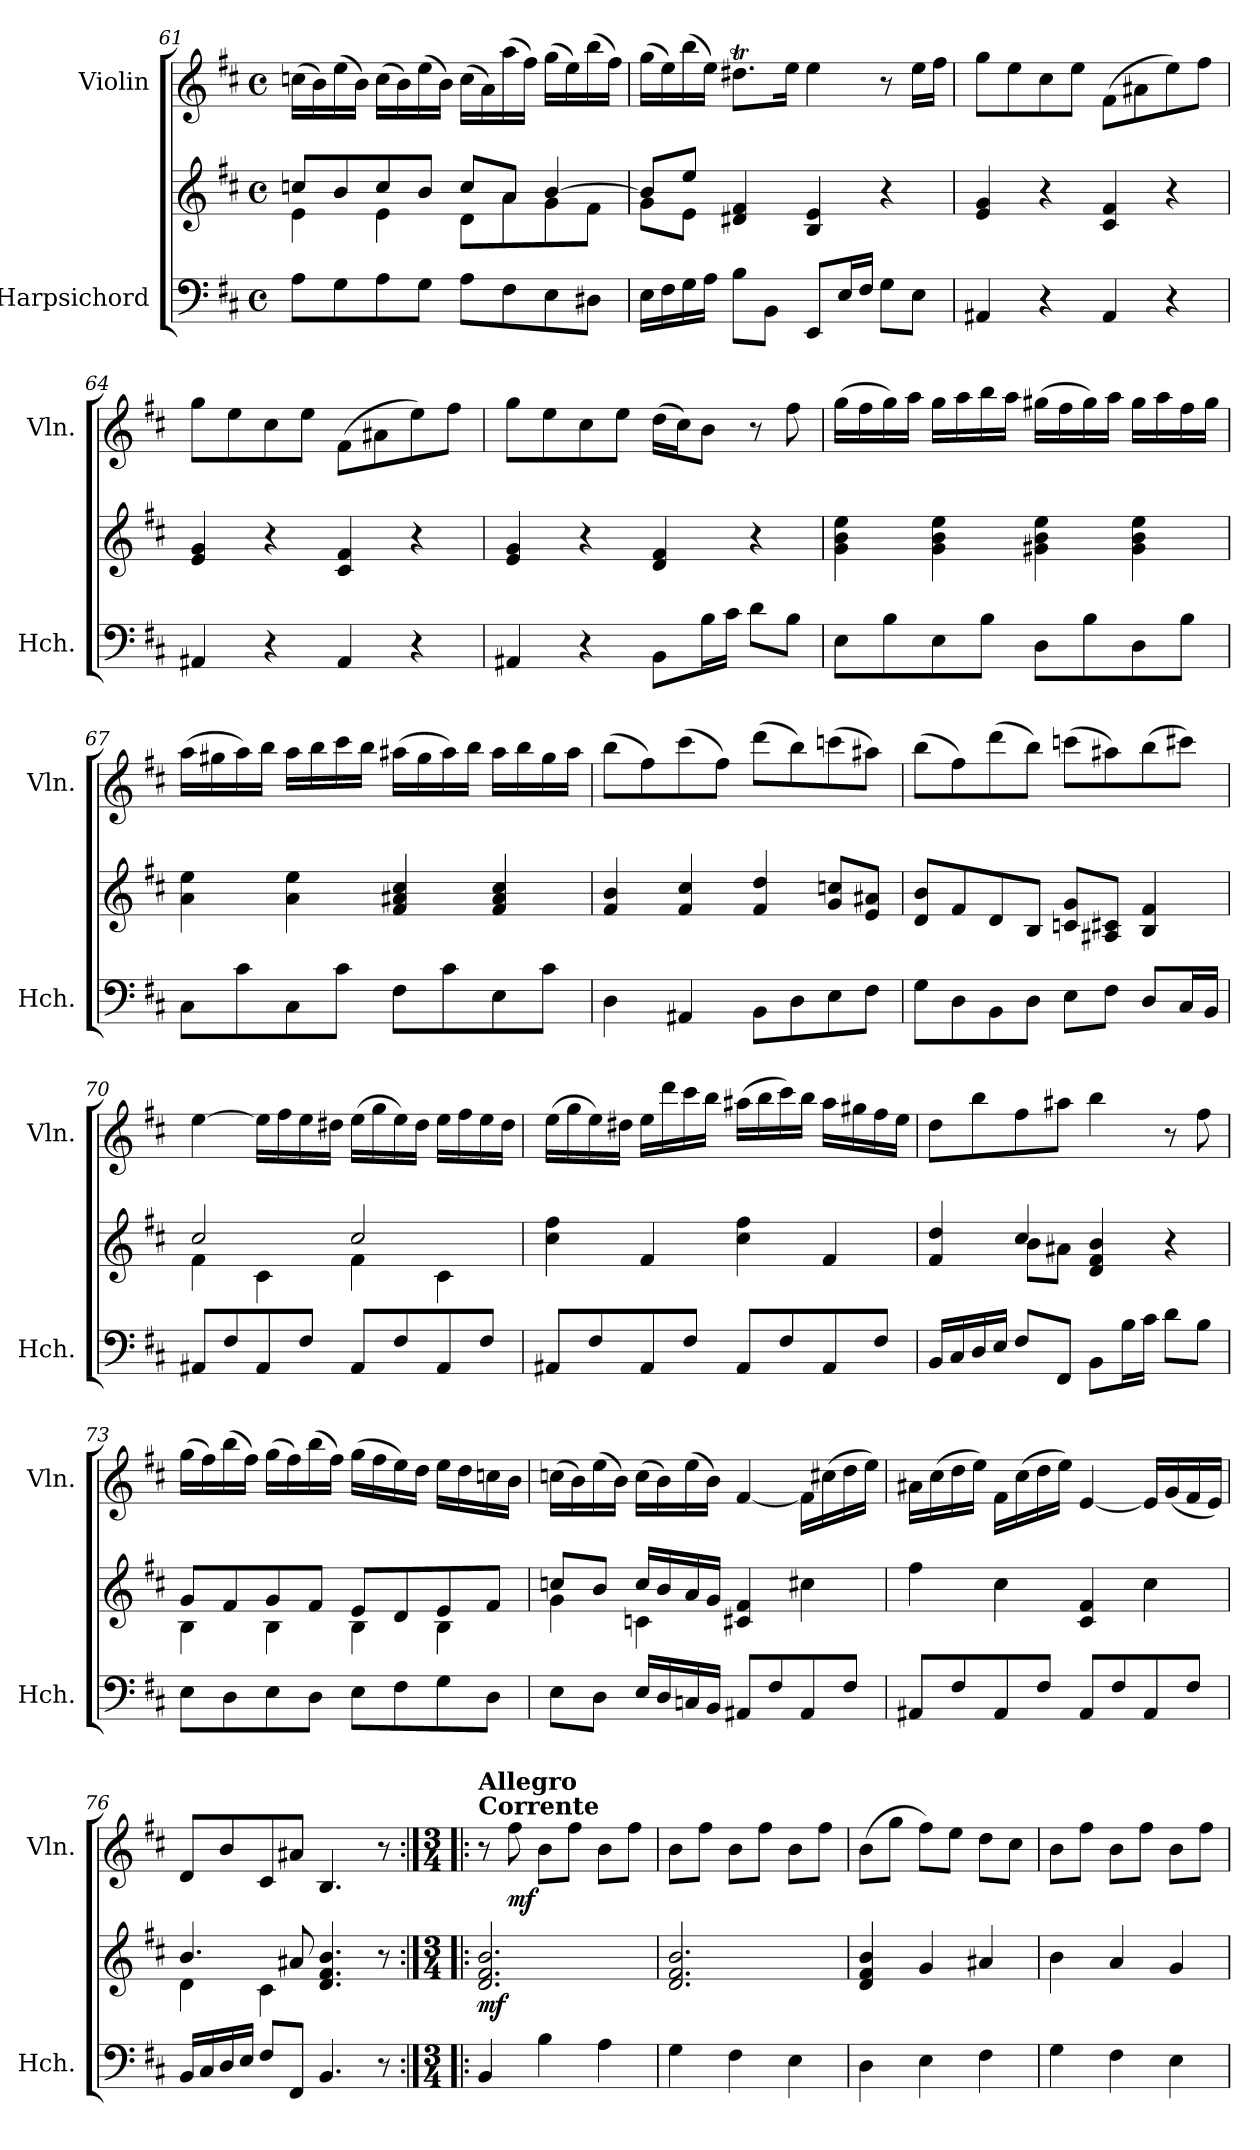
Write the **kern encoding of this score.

**kern	**kern	**dynam	**kern	**dynam
*part2	*part2	*part2	*part1	*part1
*staff3	*staff2	*staff2/3	*staff1	*staff1
*I"Harpsichord	*	*	*I"Violin	*
*I'Hch.	*	*	*I'Vln.	*
*clefF4	*clefG2	*	*clefG2	*
*k[f#c#]	*k[f#c#]	*	*k[f#c#]	*
*M4/4	*M4/4	*	*M4/4	*
*met(c)	*met(c)	*	*met(c)	*
=61	=61	=61	=61	=61
*	*^	*	*	*
8A\L	8ccn/L	4e\	.	(>16ccn\LL	.
.	.	.	.	16b\)	.
8G\	8b/	.	.	(>16ee\	.
.	.	.	.	16b\JJ)	.
8A\	8cc/	4e\	.	(>16cc\LL	.
.	.	.	.	16b\)	.
8G\J	8b/J	.	.	(>16ee\	.
.	.	.	.	16b\JJ)	.
8A\L	8cc/L	8d\L	.	(>16cc\LL	.
.	.	.	.	16a\)	.
8F#\	8a/J	8a\	.	(>16aa\	.
.	.	.	.	16ff#\JJ)	.
8E\	[4b/	8g\	.	(>16gg\LL	.
.	.	.	.	16ee\)	.
8D#X\J	.	8f#\J	.	(>16bb\	.
.	.	.	.	16ff#\JJ)	.
=62	=62	=62	=62	=62	=62
16E\LL	8b/L]	8g\L	.	(>16gg\LL	.
16F#\	.	.	.	16ee\)	.
16G\	8ee/J	8e\J	.	(>16bb\	.
16A\JJ	.	.	.	16ee\JJ)	.
8B\L	4d#X/ 4f#/	2.ryy	.	8.dd#Xt\L	.
8BB\J	.	.	.	.	.
.	.	.	.	16ee\Jk	.
8EE/L	4B/ 4e/	.	.	4ee\	.
16E/L	.	.	.	.	.
16F#/JJ	.	.	.	.	.
8G\L	4r	.	.	8r	.
8E\J	.	.	.	16ee\LL	.
.	.	.	.	16ff#\JJ	.
*	*v	*v	*	*	*
!!LO:LB:g=z
=63	=63	=63	=63	=63
4AA#X/	4e/ 4g/	.	8gg\L	.
.	.	.	8ee\	.
4r	4r	.	8cc#\	.
.	.	.	8ee\J	.
4AA#/	4c#/ 4f#/	.	(>8f#\L	.
.	.	.	8a#X\	.
4r	4r	.	8ee\)	.
.	.	.	8ff#\J	.
=64	=64	=64	=64	=64
4AA#X/	4e/ 4g/	.	8gg\L	.
.	.	.	8ee\	.
4r	4r	.	8cc#\	.
.	.	.	8ee\J	.
4AA#/	4c#/ 4f#/	.	(>8f#\L	.
.	.	.	8a#X\	.
4r	4r	.	8ee\)	.
.	.	.	8ff#\J	.
=65	=65	=65	=65	=65
4AA#X/	4e/ 4g/	.	8gg\L	.
.	.	.	8ee\	.
4r	4r	.	8cc#\	.
.	.	.	8ee\J	.
8BB\L	4d/ 4f#/	.	(>16dd\LL	.
.	.	.	16cc#\J)	.
16B\L	.	.	8b\J	.
16c#\JJ	.	.	.	.
8d\L	4r	.	8r	.
8B\J	.	.	8ff#\	.
!!LO:LB:g=z
=66	=66	=66	=66	=66
8E\L	4g\ 4b\ 4ee\	.	(>16gg\LL	.
.	.	.	16ff#\	.
8B\	.	.	16gg\)	.
.	.	.	16aa\JJ	.
8E\	4g\ 4b\ 4ee\	.	16gg\LL	.
.	.	.	16aa\	.
8B\J	.	.	16bb\	.
.	.	.	16aa\JJ	.
8D\L	4g#X\ 4b\ 4ee\	.	(>16gg#X\LL	.
.	.	.	16ff#\	.
8B\	.	.	16gg#\)	.
.	.	.	16aa\JJ	.
8D\	4g#\ 4b\ 4ee\	.	16gg#\LL	.
.	.	.	16aa\	.
8B\J	.	.	16ff#\	.
.	.	.	16gg#\JJ	.
=67	=67	=67	=67	=67
8C#\L	4a\ 4ee\	.	(>16aa\LL	.
.	.	.	16gg#X\	.
8c#\	.	.	16aa\)	.
.	.	.	16bb\JJ	.
8C#\	4a\ 4ee\	.	16aa\LL	.
.	.	.	16bb\	.
8c#\J	.	.	16ccc#\	.
.	.	.	16bb\JJ	.
8F#\L	4f#/ 4a#X/ 4cc#/	.	(>16aa#X\LL	.
.	.	.	16gg#\	.
8c#\	.	.	16aa#\)	.
.	.	.	16bb\JJ	.
8E\	4f#/ 4a#/ 4cc#/	.	16aa#\LL	.
.	.	.	16bb\	.
8c#\J	.	.	16gg#\	.
.	.	.	16aa#\JJ	.
!!LO:LB:g=z
=68	=68	=68	=68	=68
4D\	4f#/ 4b/	.	(>8bb\L	.
.	.	.	8ff#\)	.
4AA#X/	4f#/ 4cc#/	.	(>8ccc#\	.
.	.	.	8ff#\J)	.
8BB\L	4f#/ 4dd/	.	(>8ddd\L	.
8D\	.	.	8bb\)	.
8E\	8g/ 8ccn/L	.	(>8cccn\	.
8F#\J	8e/ 8a#X/J	.	8aa#X\J)	.
=69	=69	=69	=69	=69
8G\L	8d/ 8b/L	.	(>8bb\L	.
8D\	8f#/	.	8ff#\)	.
8BB\	8d/	.	(>8ddd\	.
8D\J	8B/J	.	8bb\J)	.
8E\L	8cn/ 8g/L	.	(>8cccn\L	.
8F#\J	8A#X/ 8c#X/J	.	8aa#X\)	.
8D/L	4B/ 4f#/	.	(>8bb\	.
16C#/L	.	.	8ccc#X\J)	.
16BB/JJ	.	.	.	.
=70	=70	=70	=70	=70
*	*^	*	*	*
8AA#X/L	2cc#/	4f#\	.	[4ee\	.
8F#/	.	.	.	.	.
8AA#/	.	4c#\	.	16ee\LL]	.
.	.	.	.	16ff#\	.
8F#/J	.	.	.	16ee\	.
.	.	.	.	16dd#X\JJ	.
8AA#/L	2cc#/	4f#\	.	(>16ee\LL	.
.	.	.	.	16gg\	.
8F#/	.	.	.	16ee\)	.
.	.	.	.	16dd#\JJ	.
8AA#/	.	4c#\	.	16ee\LL	.
.	.	.	.	16ff#\	.
8F#/J	.	.	.	16ee\	.
.	.	.	.	16dd#\JJ	.
*	*v	*v	*	*	*
!!LO:PB:g=z
=71	=71	=71	=71	=71
8AA#X/L	4cc#\ 4ff#\	.	(>16ee\LL	.
.	.	.	16gg\	.
8F#/	.	.	16ee\)	.
.	.	.	16dd#X\JJ	.
8AA#/	4f#/	.	16ee\LL	.
.	.	.	16ddd\	.
8F#/J	.	.	16ccc#\	.
.	.	.	16bb\JJ	.
8AA#/L	4cc#\ 4ff#\	.	(>16aa#X\LL	.
.	.	.	16bb\	.
8F#/	.	.	16ccc#\)	.
.	.	.	16bb\JJ	.
8AA#/	4f#/	.	16aa#\LL	.
.	.	.	16gg#X\	.
8F#/J	.	.	16ff#\	.
.	.	.	16ee\JJ	.
=72	=72	=72	=72	=72
*	*^	*	*	*
16BB/LL	4f#/ 4dd/	4ryy	.	8dd\L	.
16C#/	.	.	.	.	.
16D/	.	.	.	8bb\	.
16E/JJ	.	.	.	.	.
8F#/L	4cc#/	8b\L	.	8ff#\	.
8FF#/J	.	8a#X\J	.	8aa#X\J	.
8BB\L	4d/ 4f#/ 4b/	2ryy	.	4bb\	.
16B\L	.	.	.	.	.
16c#\JJ	.	.	.	.	.
8d\L	4r	.	.	8r	.
8B\J	.	.	.	8ff#\	.
!!LO:LB:g=z
=73	=73	=73	=73	=73	=73
8E\L	8g/L	4B\	.	(>16gg\LL	.
.	.	.	.	16ff#\)	.
8D\	8f#/	.	.	(>16bb\	.
.	.	.	.	16ff#\JJ)	.
8E\	8g/	4B\	.	(>16gg\LL	.
.	.	.	.	16ff#\)	.
8D\J	8f#/J	.	.	(>16bb\	.
.	.	.	.	16ff#\JJ)	.
8E\L	8e/L	4B\	.	(>16gg\LL	.
.	.	.	.	16ff#\	.
8F#\	8d/	.	.	16ee\)	.
.	.	.	.	16dd\JJ	.
8G\	8e/	4B\	.	16ee\LL	.
.	.	.	.	16dd\	.
8D\J	8f#/J	.	.	16ccn\	.
.	.	.	.	16b\JJ	.
=74	=74	=74	=74	=74	=74
8E\L	8ccn/L	4g\	.	(>16ccn\LL	.
.	.	.	.	16b\)	.
8D\J	8b/J	.	.	(>16ee\	.
.	.	.	.	16b\JJ)	.
16E/LL	16cc/LL	4cn\	.	(>16cc\LL	.
16D/	16b/	.	.	16b\)	.
16Cn/	16a/	.	.	(>16ee\	.
16BB/JJ	16g/JJ	.	.	16b\JJ)	.
8AA#X/L	4c#X/ 4f#/	2ryy	.	[4f#/	.
8F#/	.	.	.	.	.
8AA#/	4cc#X\	.	.	16f#\LL]	.
.	.	.	.	(>16cc#i\	.
8F#/J	.	.	.	16dd\	.
.	.	.	.	16ee\JJ)	.
*	*v	*v	*	*	*
!!LO:LB:g=z
=75	=75	=75	=75	=75
8AA#X/L	4ff#\	.	16a#X\LL	.
.	.	.	(>16cc#\	.
8F#/	.	.	16dd\	.
.	.	.	16ee\JJ)	.
8AA#/	4cc#\	.	16f#\LL	.
.	.	.	(>16cc#\	.
8F#/J	.	.	16dd\	.
.	.	.	16ee\JJ)	.
8AA#/L	4c#/ 4f#/	.	[4e/	.
8F#/	.	.	.	.
8AA#/	4cc#\	.	16e/LL]	.
.	.	.	(<16g/	.
8F#/J	.	.	16f#/	.
.	.	.	16e/JJ)	.
=76	=76	=76	=76	=76
*	*^	*	*	*
16BB/LL	4.b/	4d\	.	8d/L	.
16C#/	.	.	.	.	.
16D/	.	.	.	8b/	.
16E/JJ	.	.	.	.	.
8F#/L	.	4c#\	.	8c#/	.
8FF#/J	8a#X/	.	.	8a#X/J	.
4.BB/	4.d/ 4.f#/ 4.b/	2ryy	.	4.B/	.
8r	8r	.	.	8r	.
*	*v	*v	*	*	*
!!LO:LB:g=z
=77:|!|:	=77:|!|:	=77:|!|:	=77:|!|:	=77:|!|:
*M3/4	*M3/4	*	*M3/4	*
!	!	!	!LO:TX:B:t=Corrente	!
!	!	!	!LO:TX:a:B:t=Allegro	!
!	!	!LO:DY:b	!	!
4BB/	2.d/ 2.f#/ 2.b/	mf	8r	.
!	!	!	!	!LO:DY:b
.	.	.	8ff#\	mf
4B\	.	.	8b\L	.
.	.	.	8ff#\J	.
4A\	.	.	8b\L	.
.	.	.	8ff#\J	.
=78	=78	=78	=78	=78
4G\	2.d/ 2.f#/ 2.b/	.	8b\L	.
.	.	.	8ff#\J	.
4F#\	.	.	8b\L	.
.	.	.	8ff#\J	.
4E\	.	.	8b\L	.
.	.	.	8ff#\J	.
=79	=79	=79	=79	=79
4D\	4d/ 4f#/ 4b/	.	(>8b\L	.
.	.	.	8gg\J	.
4E\	4g/	.	8ff#\L)	.
.	.	.	8ee\J	.
4F#\	4a#X/	.	8dd\L	.
.	.	.	8cc#\J	.
=80	=80	=80	=80	=80
4G\	4b\	.	8b\L	.
.	.	.	8ff#\J	.
4F#\	4a/	.	8b\L	.
.	.	.	8ff#\J	.
4E\	4g/	.	8b\L	.
.	.	.	8ff#\J	.
=	=	=	=	=
*-	*-	*-	*-	*-
